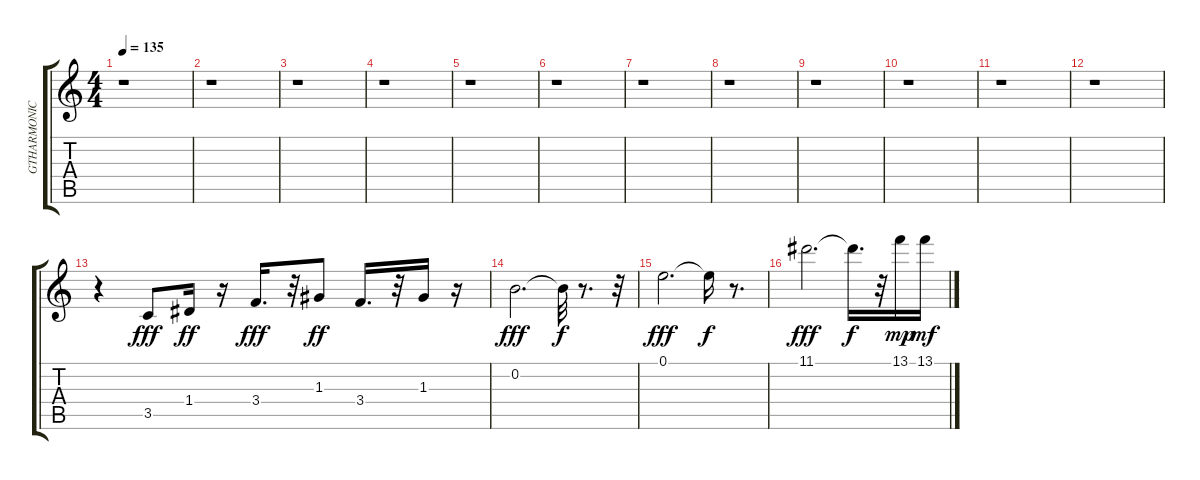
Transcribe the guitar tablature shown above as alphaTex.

\track ("GTHARMONIC" "GTHARMONIC") {instrument guitarharmonics}
\staff {score tabs}
\tuning (E4 B3 G3 D3 A2 E2) {hide}
\ts (4 4)
\tempo 135
\clef g2
\ks c
r.1{dy fff} |
r.1 |
r.1 |
r.1 |
r.1 |
r.1 |
r.1 |
r.1 |
r.1 |
r.1 |
r.1 |
r.1 |
r.4 3.5.8 1.4.16{dy ff} r.16 3.4.16{d dy fff} r.32 1.3.8{dy ff} 3.4.16{d} r.32 1.3.16 r.16 |
0.2.2{d dy fff} 0.2{t}.32{dy f} r.8{d} r.32 |
0.1.2{d dy fff} 0.1{t}.16{dy f} r.8{d} |
11.1.2{d dy fff} 11.1{t}.16{d dy f} r.32 13.1.16{dy mp} 13.1.16{dy mf}
